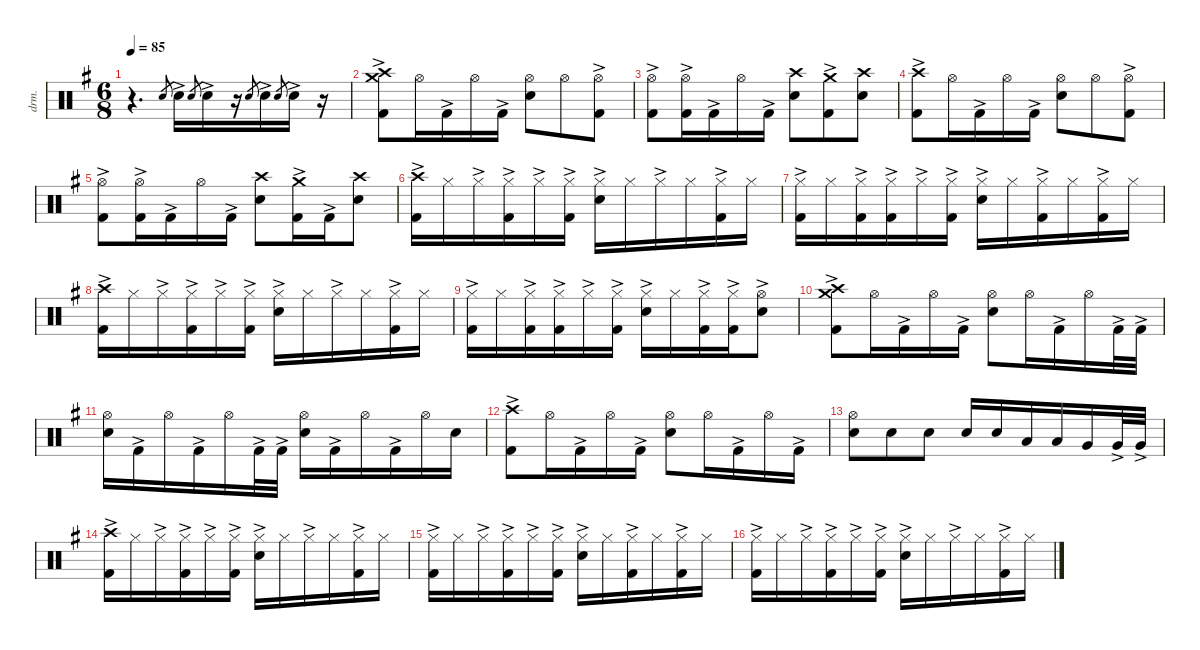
\defaultSystemsLayout 4
\hideDynamics
\bracketExtendMode nobrackets
\otherSystemsTrackNameOrientation horizontal
\track ("Drums" "drm.") {instrument percussion}
\staff {score}
\articulation defaults
\ts (6 8)
\tempo 85
\clef neutral
\ks eminor
r.4{d dy mf} "Snare (hit) 2"{acc forcenatural}.8{gr} "Snare (hit) 2"{ac acc forcenatural}.16{dy f} "Snare (hit) 2"{acc forcenatural}.8{gr dy mf} "Snare (hit) 2"{ac acc forcenatural}.16{dy f} r.16 "Snare (hit) 2"{acc forcenatural}.8{gr dy mf} "Snare (hit) 2"{ac acc forcenatural}.16{dy f} "Snare (hit) 2"{acc forcenatural}.8{gr dy mf} "Snare (hit) 2"{ac acc forcenatural}.16{dy f} r.16 |
("Crash high (hit)"{acc forcenatural} "Crash medium (hit)"{acc forcenatural} "Kick (hit) 2"{ac acc forcenatural}).8 "Hi-Hat (open)"{acc forcenatural}.16 "Kick (hit) 2"{ac acc forcenatural}.16 "Hi-Hat (open)"{acc forcenatural}.16 "Kick (hit) 2"{ac acc forcenatural}.16 ("Hi-Hat (open)"{acc forcenatural} "Snare (hit) 2"{acc forcenatural}).8 "Hi-Hat (open)"{acc forcenatural}.8 ("Hi-Hat (open)"{acc forcenatural} "Kick (hit) 2"{ac acc forcenatural}).8 |
("Hi-Hat (open)"{acc forcenatural} "Kick (hit) 2"{ac acc forcenatural}).8 ("Hi-Hat (open)"{acc forcenatural} "Kick (hit) 2"{ac acc forcenatural}).16 "Kick (hit) 2"{ac acc forcenatural}.16 "Hi-Hat (open)"{acc forcenatural}.16 "Kick (hit) 2"{ac acc forcenatural}.16 ("Crash high (hit)"{acc forcenatural} "Snare (hit) 2"{acc forcenatural}).8 ("Crash medium (hit)"{acc forcenatural} "Kick (hit) 2"{ac acc forcenatural}).8 ("Crash high (hit)"{acc forcenatural} "Snare (hit) 2"{acc forcenatural}).8 |
("Crash high (hit)"{acc forcenatural} "Kick (hit) 2"{ac acc forcenatural}).8 "Hi-Hat (open)"{acc forcenatural}.16 "Kick (hit) 2"{ac acc forcenatural}.16 "Hi-Hat (open)"{acc forcenatural}.16 "Kick (hit) 2"{ac acc forcenatural}.16 ("Hi-Hat (open)"{acc forcenatural} "Snare (hit) 2"{acc forcenatural}).8 "Hi-Hat (open)"{acc forcenatural}.8 ("Hi-Hat (open)"{acc forcenatural} "Kick (hit) 2"{ac acc forcenatural}).8 |
("Hi-Hat (open)"{acc forcenatural} "Kick (hit) 2"{ac acc forcenatural}).8 ("Hi-Hat (open)"{acc forcenatural} "Kick (hit) 2"{ac acc forcenatural}).16 "Kick (hit) 2"{ac acc forcenatural}.16 "Hi-Hat (open)"{acc forcenatural}.16 "Kick (hit) 2"{ac acc forcenatural}.16 ("Crash high (hit)"{acc forcenatural} "Snare (hit) 2"{acc forcenatural}).8 ("Crash medium (hit)"{acc forcenatural} "Kick (hit) 2"{ac acc forcenatural}).16 "Kick (hit) 2"{ac acc forcenatural}.16 ("Crash high (hit)"{acc forcenatural} "Snare (hit) 2"{acc forcenatural}).8 |
("Crash high (hit)"{ac acc forcenatural} "Kick (hit) 2"{ac acc forcenatural}).16 "Hi-Hat (closed)"{acc forcenatural}.16 "Hi-Hat (closed)"{ac acc forcenatural}.16 ("Hi-Hat (closed)"{acc forcenatural} "Kick (hit) 2"{ac acc forcenatural}).16 "Hi-Hat (closed)"{ac acc forcenatural}.16 ("Hi-Hat (closed)"{acc forcenatural} "Kick (hit) 2"{ac acc forcenatural}).16 ("Hi-Hat (closed)"{ac acc forcenatural} "Snare (hit) 2"{acc forcenatural}).16 "Hi-Hat (closed)"{acc forcenatural}.16 "Hi-Hat (closed)"{ac acc forcenatural}.16 "Hi-Hat (closed)"{acc forcenatural}.16 ("Hi-Hat (closed)"{ac acc forcenatural} "Kick (hit) 2"{ac acc forcenatural}).16 "Hi-Hat (closed)"{acc forcenatural}.16 |
("Hi-Hat (closed)"{ac acc forcenatural} "Kick (hit) 2"{ac acc forcenatural}).16 "Hi-Hat (closed)"{acc forcenatural}.16 ("Hi-Hat (closed)"{ac acc forcenatural} "Kick (hit) 2"{ac acc forcenatural}).16 ("Hi-Hat (closed)"{acc forcenatural} "Kick (hit) 2"{ac acc forcenatural}).16 "Hi-Hat (closed)"{ac acc forcenatural}.16 ("Hi-Hat (closed)"{acc forcenatural} "Kick (hit) 2"{ac acc forcenatural}).16 ("Hi-Hat (closed)"{ac acc forcenatural} "Snare (hit) 2"{acc forcenatural}).16 "Hi-Hat (closed)"{acc forcenatural}.16 ("Hi-Hat (closed)"{ac acc forcenatural} "Kick (hit) 2"{ac acc forcenatural}).16 "Hi-Hat (closed)"{acc forcenatural}.16 ("Hi-Hat (closed)"{ac acc forcenatural} "Kick (hit) 2"{ac acc forcenatural}).16 "Hi-Hat (closed)"{acc forcenatural}.16 |
("Crash high (hit)"{ac acc forcenatural} "Kick (hit) 2"{ac acc forcenatural}).16 "Hi-Hat (closed)"{acc forcenatural}.16 "Hi-Hat (closed)"{ac acc forcenatural}.16 ("Hi-Hat (closed)"{acc forcenatural} "Kick (hit) 2"{ac acc forcenatural}).16 "Hi-Hat (closed)"{ac acc forcenatural}.16 ("Hi-Hat (closed)"{acc forcenatural} "Kick (hit) 2"{ac acc forcenatural}).16 ("Hi-Hat (closed)"{ac acc forcenatural} "Snare (hit) 2"{acc forcenatural}).16 "Hi-Hat (closed)"{acc forcenatural}.16 "Hi-Hat (closed)"{ac acc forcenatural}.16 "Hi-Hat (closed)"{acc forcenatural}.16 ("Hi-Hat (closed)"{ac acc forcenatural} "Kick (hit) 2"{ac acc forcenatural}).16 "Hi-Hat (closed)"{acc forcenatural}.16 |
("Hi-Hat (closed)"{ac acc forcenatural} "Kick (hit) 2"{ac acc forcenatural}).16 "Hi-Hat (closed)"{acc forcenatural}.16 ("Hi-Hat (closed)"{ac acc forcenatural} "Kick (hit) 2"{ac acc forcenatural}).16 ("Hi-Hat (closed)"{acc forcenatural} "Kick (hit) 2"{ac acc forcenatural}).16 "Hi-Hat (closed)"{ac acc forcenatural}.16 ("Hi-Hat (closed)"{acc forcenatural} "Kick (hit) 2"{ac acc forcenatural}).16 ("Hi-Hat (closed)"{ac acc forcenatural} "Snare (hit) 2"{acc forcenatural}).16 "Hi-Hat (closed)"{acc forcenatural}.16 ("Hi-Hat (closed)"{ac acc forcenatural} "Kick (hit) 2"{ac acc forcenatural}).16 ("Hi-Hat (closed)"{acc forcenatural} "Kick (hit) 2"{ac acc forcenatural}).16 ("Hi-Hat (open)"{ac acc forcenatural} "Snare (hit) 2"{acc forcenatural}).8 |
("Crash high (hit)"{acc forcenatural} "Crash medium (hit)"{acc forcenatural} "Kick (hit) 2"{ac acc forcenatural}).8 "Hi-Hat (open)"{acc forcenatural}.16 "Kick (hit) 2"{ac acc forcenatural}.16 "Hi-Hat (open)"{acc forcenatural}.16 "Kick (hit) 2"{ac acc forcenatural}.16 ("Hi-Hat (open)"{acc forcenatural} "Snare (hit) 2"{acc forcenatural}).8 "Hi-Hat (open)"{acc forcenatural}.16 "Kick (hit) 2"{ac acc forcenatural}.16 "Hi-Hat (open)"{acc forcenatural}.16 "Kick (hit) 2"{ac acc forcenatural}.32 "Kick (hit) 2"{ac acc forcenatural}.32 |
("Hi-Hat (open)"{acc forcenatural} "Snare (hit) 2"{acc forcenatural}).16 "Kick (hit) 2"{ac acc forcenatural}.16 "Hi-Hat (open)"{acc forcenatural}.16 "Kick (hit) 2"{ac acc forcenatural}.16 "Hi-Hat (open)"{acc forcenatural}.16 "Kick (hit) 2"{ac acc forcenatural}.32 "Kick (hit) 2"{ac acc forcenatural}.32 ("Hi-Hat (open)"{acc forcenatural} "Snare (hit) 2"{acc forcenatural}).16 "Kick (hit) 2"{ac acc forcenatural}.16 "Hi-Hat (open)"{acc forcenatural}.16 "Kick (hit) 2"{ac acc forcenatural}.16 "Hi-Hat (open)"{acc forcenatural}.16 "Snare (hit) 2"{acc forcenatural}.16 |
("Crash high (hit)"{acc forcenatural} "Kick (hit) 2"{ac acc forcenatural}).8 "Hi-Hat (open)"{acc forcenatural}.16 "Kick (hit) 2"{ac acc forcenatural}.16 "Hi-Hat (open)"{acc forcenatural}.16 "Kick (hit) 2"{ac acc forcenatural}.16 ("Hi-Hat (open)"{acc forcenatural} "Snare (hit) 2"{acc forcenatural}).8 "Hi-Hat (open)"{acc forcenatural}.16 "Kick (hit) 2"{ac acc forcenatural}.16 "Hi-Hat (open)"{acc forcenatural}.16 "Kick (hit) 2"{ac acc forcenatural}.16 |
("Hi-Hat (open)"{acc forcenatural} "Snare (hit) 2"{acc forcenatural}).8 "Snare (hit) 2"{acc forcenatural}.8 "Snare (hit) 2"{acc forcenatural}.8 "Snare (hit) 2"{acc forcenatural}.16 "Snare (hit) 2"{acc forcenatural}.16 "Low Tom (hit)"{acc forcenatural}.16 "Low Tom (hit)"{acc forcenatural}.16 "Very Low Tom (hit)"{acc forcenatural}.16 "Very Low Tom (hit)"{ac acc forcenatural}.32 "Very Low Tom (hit)"{ac acc forcenatural}.32 |
("Crash high (hit)"{ac acc forcenatural} "Kick (hit) 2"{ac acc forcenatural}).16 "Hi-Hat (closed)"{acc forcenatural}.16 "Hi-Hat (closed)"{ac acc forcenatural}.16 ("Hi-Hat (closed)"{acc forcenatural} "Kick (hit) 2"{ac acc forcenatural}).16 "Hi-Hat (closed)"{ac acc forcenatural}.16 ("Hi-Hat (closed)"{acc forcenatural} "Kick (hit) 2"{ac acc forcenatural}).16 ("Hi-Hat (closed)"{ac acc forcenatural} "Snare (hit) 2"{acc forcenatural}).16 "Hi-Hat (closed)"{acc forcenatural}.16 "Hi-Hat (closed)"{ac acc forcenatural}.16 "Hi-Hat (closed)"{acc forcenatural}.16 ("Hi-Hat (closed)"{ac acc forcenatural} "Kick (hit) 2"{ac acc forcenatural}).16 "Hi-Hat (closed)"{acc forcenatural}.16 |
("Hi-Hat (closed)"{ac acc forcenatural} "Kick (hit) 2"{ac acc forcenatural}).16 "Hi-Hat (closed)"{acc forcenatural}.16 "Hi-Hat (closed)"{ac acc forcenatural}.16 ("Hi-Hat (closed)"{acc forcenatural} "Kick (hit) 2"{ac acc forcenatural}).16 "Hi-Hat (closed)"{ac acc forcenatural}.16 ("Hi-Hat (closed)"{acc forcenatural} "Kick (hit) 2"{ac acc forcenatural}).16 ("Hi-Hat (closed)"{ac acc forcenatural} "Snare (hit) 2"{acc forcenatural}).16 "Hi-Hat (closed)"{acc forcenatural}.16 ("Hi-Hat (closed)"{ac acc forcenatural} "Kick (hit) 2"{ac acc forcenatural}).16 "Hi-Hat (closed)"{acc forcenatural}.16 ("Hi-Hat (closed)"{ac acc forcenatural} "Kick (hit) 2"{ac acc forcenatural}).16 "Hi-Hat (closed)"{acc forcenatural}.16 |
("Hi-Hat (closed)"{ac acc forcenatural} "Kick (hit) 2"{ac acc forcenatural}).16 "Hi-Hat (closed)"{acc forcenatural}.16 "Hi-Hat (closed)"{ac acc forcenatural}.16 ("Hi-Hat (closed)"{acc forcenatural} "Kick (hit) 2"{ac acc forcenatural}).16 "Hi-Hat (closed)"{ac acc forcenatural}.16 ("Hi-Hat (closed)"{acc forcenatural} "Kick (hit) 2"{ac acc forcenatural}).16 ("Hi-Hat (closed)"{ac acc forcenatural} "Snare (hit) 2"{acc forcenatural}).16 "Hi-Hat (closed)"{acc forcenatural}.16 "Hi-Hat (closed)"{ac acc forcenatural}.16 "Hi-Hat (closed)"{acc forcenatural}.16 ("Hi-Hat (closed)"{ac acc forcenatural} "Kick (hit) 2"{ac acc forcenatural}).16 "Hi-Hat (closed)"{acc forcenatural}.16
